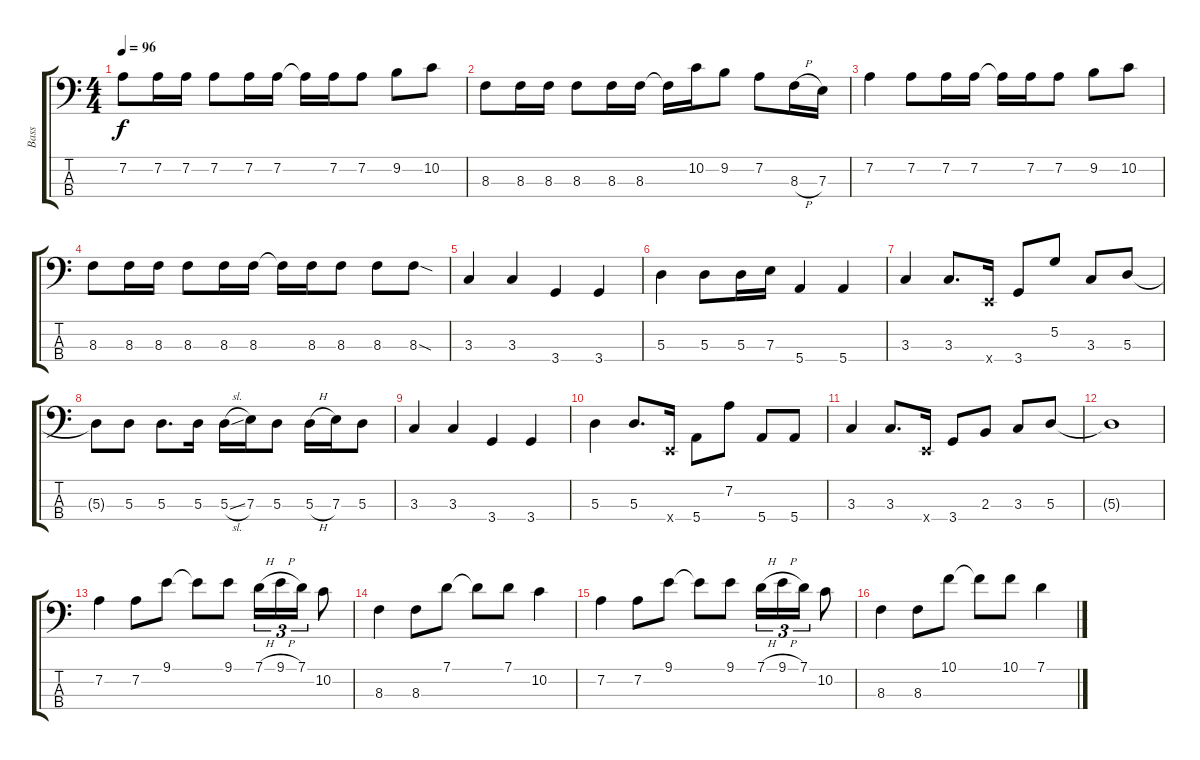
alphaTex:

\track ("Bass" "Bass") {instrument electricbassfinger}
\staff {score tabs}
\tuning (G2 D2 A1 E1) {hide}
\ts (4 4)
\tempo 96
\clef f4
\ks c
7.2.8{dy f} 7.2.16 7.2.16 7.2.8 7.2.16 7.2.16 7.2{t}.16 7.2.16 7.2.8 9.2.8 10.2.8 |
8.3.8 8.3.16 8.3.16 8.3.8 8.3.16 8.3.16 8.3{t}.16 10.2.16 9.2.8 7.2.8 8.3{h}.16 7.3.16 |
7.2.4 7.2.8 7.2.16 7.2.16 7.2{t}.16 7.2.16 7.2.8 9.2.8 10.2.8 |
8.3.8 8.3.16 8.3.16 8.3.8 8.3.16 8.3.16 8.3{t}.16 8.3.16 8.3.8 8.3.8 8.3{sod}.8 |
3.3.4 3.3.4 3.4.4 3.4.4 |
5.3.4 5.3.8 5.3.16 7.3.16 5.4.4 5.4.4 |
3.3.4 3.3.8{d} 0.4{x}.16 3.4.8 5.2.8 3.3.8 5.3.8 |
5.3{t}.8 5.3.8 5.3.8{d} 5.3.16 5.3{sl}.16 7.3.16 5.3.8 5.3{h}.16 7.3.16 5.3.8 |
3.3.4 3.3.4 3.4.4 3.4.4 |
5.3.4 5.3.8{d} 0.4{x}.16 5.4.8 7.2.8 5.4.8 5.4.8 |
3.3.4 3.3.8{d} 0.4{x}.16 3.4.8 2.3.8 3.3.8 5.3.8 |
5.3{t}.1 |
7.2.4 7.2.8 9.1.8 9.1{t}.8 9.1.8 7.1{h}.16{tu (3 2)} 9.1{h}.16{tu (3 2)} 7.1.16{tu (3 2)} 10.2.8 |
8.3.4 8.3.8 7.1.8 7.1{t}.8 7.1.8 10.2.4 |
7.2.4 7.2.8 9.1.8 9.1{t}.8 9.1.8 7.1{h}.16{tu (3 2)} 9.1{h}.16{tu (3 2)} 7.1.16{tu (3 2)} 10.2.8 |
8.3.4 8.3.8 10.1.8 10.1{t}.8 10.1.8 7.1.4
